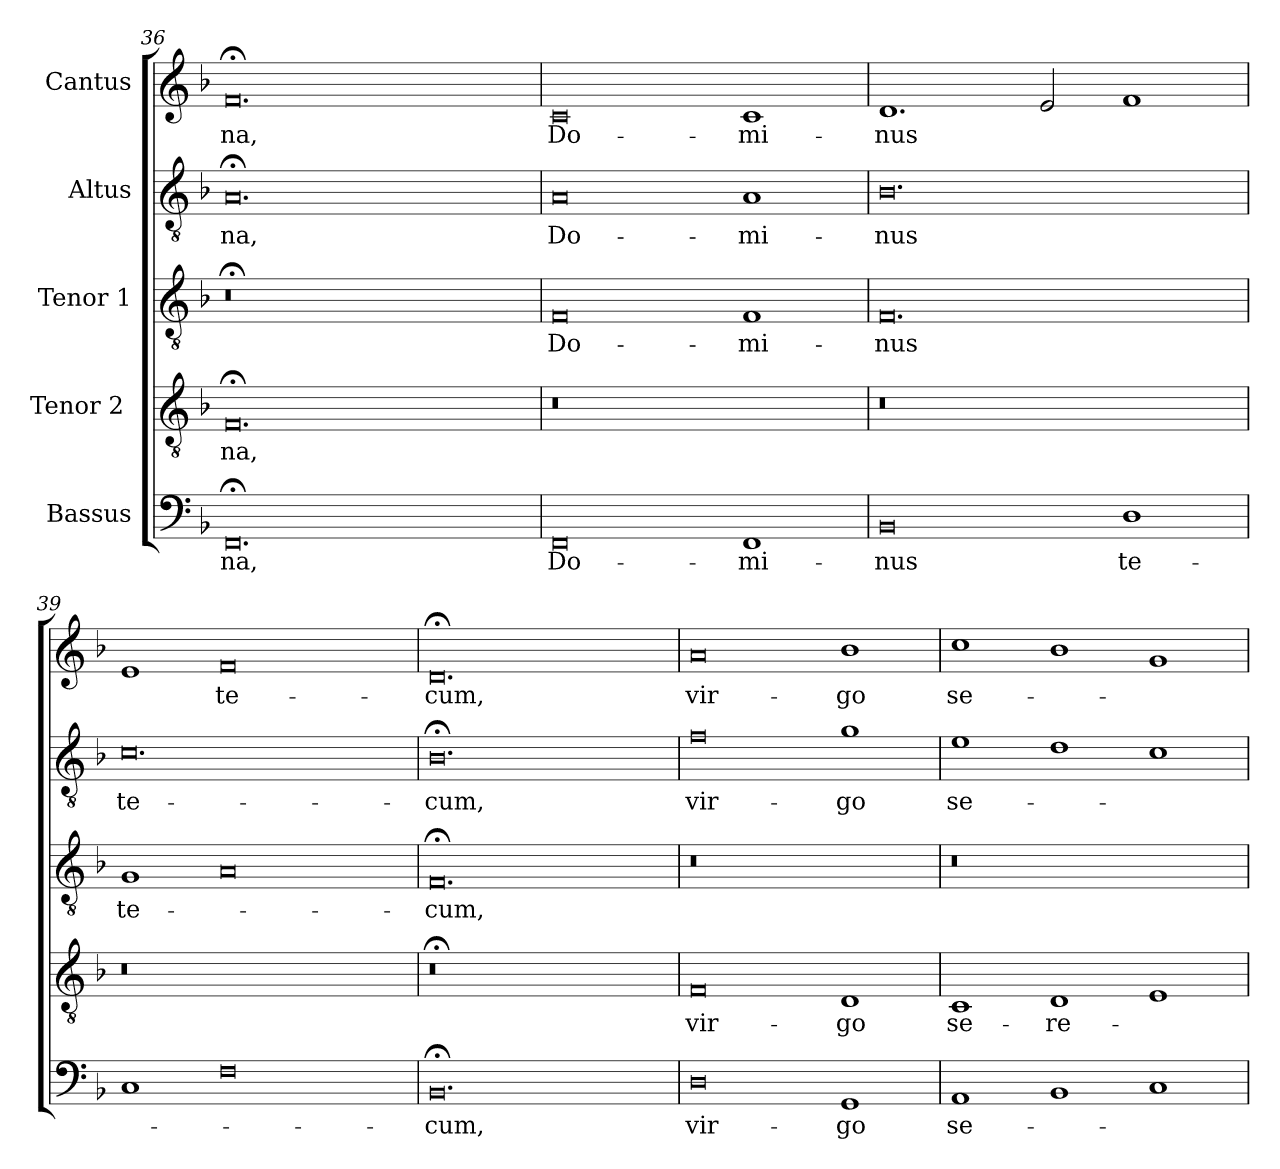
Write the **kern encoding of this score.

**kern	**text	**kern	**text	**kern	**text	**kern	**text	**kern	**text
*part5	*part5	*part4	*part4	*part3	*part3	*part2	*part2	*part1	*part1
*staff5	*staff5	*staff4	*staff4	*staff3	*staff3	*staff2	*staff2	*staff1	*staff1
*I"Bassus	*	*I"Tenor 2 	*	*I"Tenor 1	*	*I"Altus	*	*I"Cantus	*
*clefF4	*	*clefGv2	*	*clefGv2	*	*clefGv2	*	*clefG2	*
*k[b-]	*	*k[b-]	*	*k[b-]	*	*k[b-]	*	*k[b-]	*
*F:	*	*F:	*	*F:	*	*F:	*	*F:	*
=36	=36	=36	=36	=36	=36	=36	=36	=36	=36
0.FF;</	-na,	0.F;</	-na,	0r;<	.	0.A;</	-na,	0.f;</	-na,
.	.	.	.	1ryy	.	.	.	.	.
!!LO:PB:g=z
=37	=37	=37	=37	=37	=37	=37	=37	=37	=37
0FF/	Do-	0r	.	0F/	Do-	0A/	Do-	0c/	Do-
1FF/	-mi-	1ryy	.	1F/	-mi-	1A/	-mi-	1c/	-mi-
=38	=38	=38	=38	=38	=38	=38	=38	=38	=38
0BB-/	-nus	0r	.	0.F/	-nus	0.B-\	-nus	1.d/	-nus
.	.	.	.	.	.	.	.	2e/	.
1D\	te-	1ryy	.	.	.	.	.	1f/	.
=39	=39	=39	=39	=39	=39	=39	=39	=39	=39
1C/	.	0r	.	1G/	te-	0.c\	te-	1e/	.
0F\	.	.	.	0A/	.	.	.	0f/	te-
.	.	1ryy	.	.	.	.	.	.	.
=40	=40	=40	=40	=40	=40	=40	=40	=40	=40
0.BB-;</	-cum,	0r;<	.	0.F;</	-cum,	0.B-;<\	-cum,	0.d;</	-cum,
.	.	1ryy	.	.	.	.	.	.	.
=41	=41	=41	=41	=41	=41	=41	=41	=41	=41
0D\	vir-	0F/	vir-	0r	.	0f\	vir-	0a/	vir-
1GG/	-go	1D/	-go	1ryy	.	1g\	-go	1b-\	-go
=42	=42	=42	=42	=42	=42	=42	=42	=42	=42
1AA/	se-	1C/	se-	0r	.	1e\	se-	1cc\	se-
1BB-/	.	1D/	-re-	.	.	1d\	.	1b-\	.
1C/	.	1E/	.	1ryy	.	1c\	.	1g/	.
=	=	=	=	=	=	=	=	=	=
*-	*-	*-	*-	*-	*-	*-	*-	*-	*-
